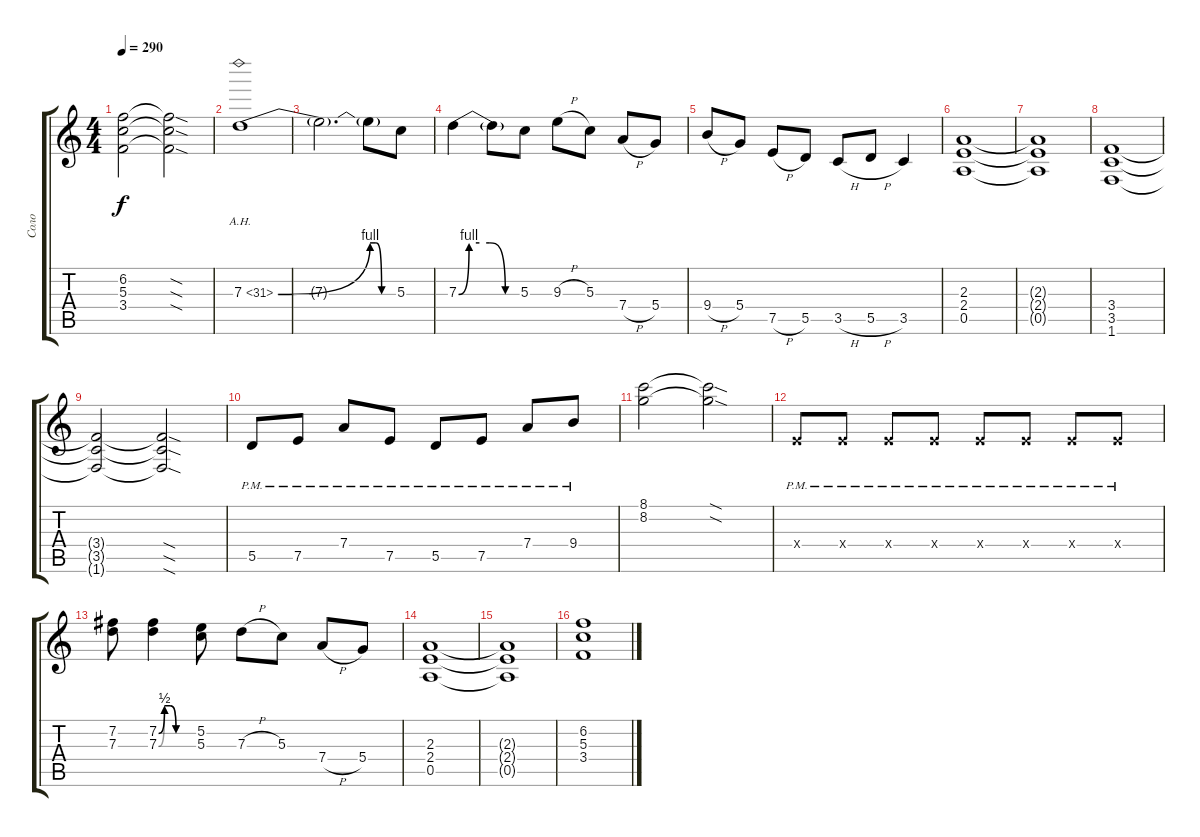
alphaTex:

\track ("Соло" "Соло") {instrument distortionguitar}
\staff {score tabs}
\tuning (E4 B3 G3 D3 A2 E2) {hide}
\ts (4 4)
\tempo 290
\clef g2
\ks c
(6.2{t} 5.3{t} 3.4{t}).2{dy f} (6.2{sod t} 5.3{sod t} 3.4{sod t}).2 |
7.3{be (bend 0 0 60 4) ah 24}.1 |
7.3{t}.2{d} 7.3{be (custom 0 4 15 4 30 0 60 0) t}.8 5.3.8 |
7.3{be (custom 0 0 10 4 20 4 30 4 45 0 60 0)}.4 7.3{t}.8 5.3.8 9.3{h}.8 5.3.8 7.4{h}.8 5.4.8 |
9.4{h}.8 5.4.8 7.5{h}.8 5.5.8 3.5{h}.8 5.5{h}.8 3.5.4 |
(2.3 2.4 0.5).1 |
(2.3{t} 2.4{t} 0.5{t}).1 |
(3.4 3.5 1.6).1 |
(3.4{t} 3.5{t} 1.6{t}).2 (3.4{sod t} 3.5{sod t} 1.6{sod t}).2 |
5.5{pm}.8 7.5{pm}.8 7.4{pm}.8 7.5{pm}.8 5.5{pm}.8 7.5{pm}.8 7.4{pm}.8 9.4{pm}.8 |
(8.1 8.2).2 (8.1{sod t} 8.2{sod t}).2 |
2.4{pm x}.8 2.4{pm x}.8 2.4{pm x}.8 2.4{pm x}.8 2.4{pm x}.8 2.4{pm x}.8 2.4{pm x}.8 2.4{pm x}.8 |
(7.2 7.3).8 (7.2{be (custom 0 0 10 2 20 2 30 0 60 0)} 7.3{be (custom 0 0 10 2 20 2 30 0 60 0)}).4 (5.2 5.3).8 7.3{h}.8 5.3.8 7.4{h}.8 5.4.8 |
(2.3 2.4 0.5).1 |
(2.3{t} 2.4{t} 0.5{t}).1 |
(6.2 5.3 3.4).1
